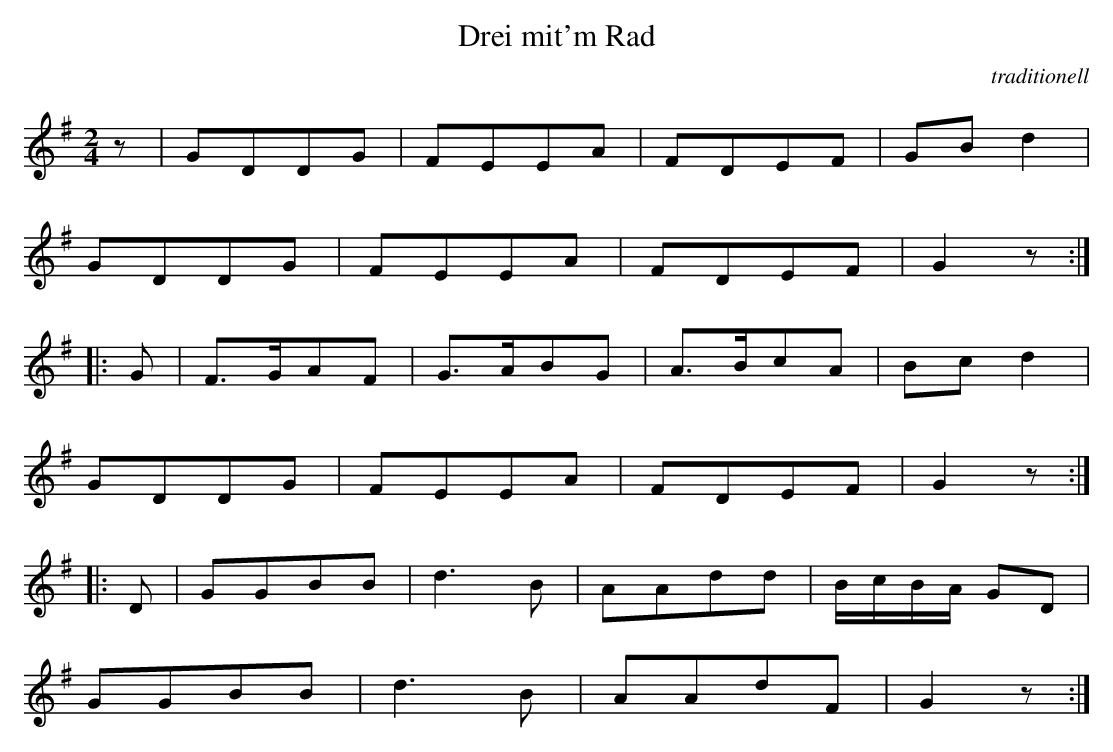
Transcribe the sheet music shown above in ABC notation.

X:1
T:Drei mit'm Rad
C:traditionell
M:2/4
L:1/8
K:G
z |\
GDDG | FEEA | FDEF | GB d2 |
GDDG | FEEA | FDEF | G2 z :|
|: G |\
F>GAF | G>ABG | A>BcA | Bc d2 |
GDDG | FEEA | FDEF | G2 z :|
|: D |\
GGBB | d3 B | AAdd | B/c/B/A/ GD |
GGBB | d3 B | AAdF | G2 z :|
